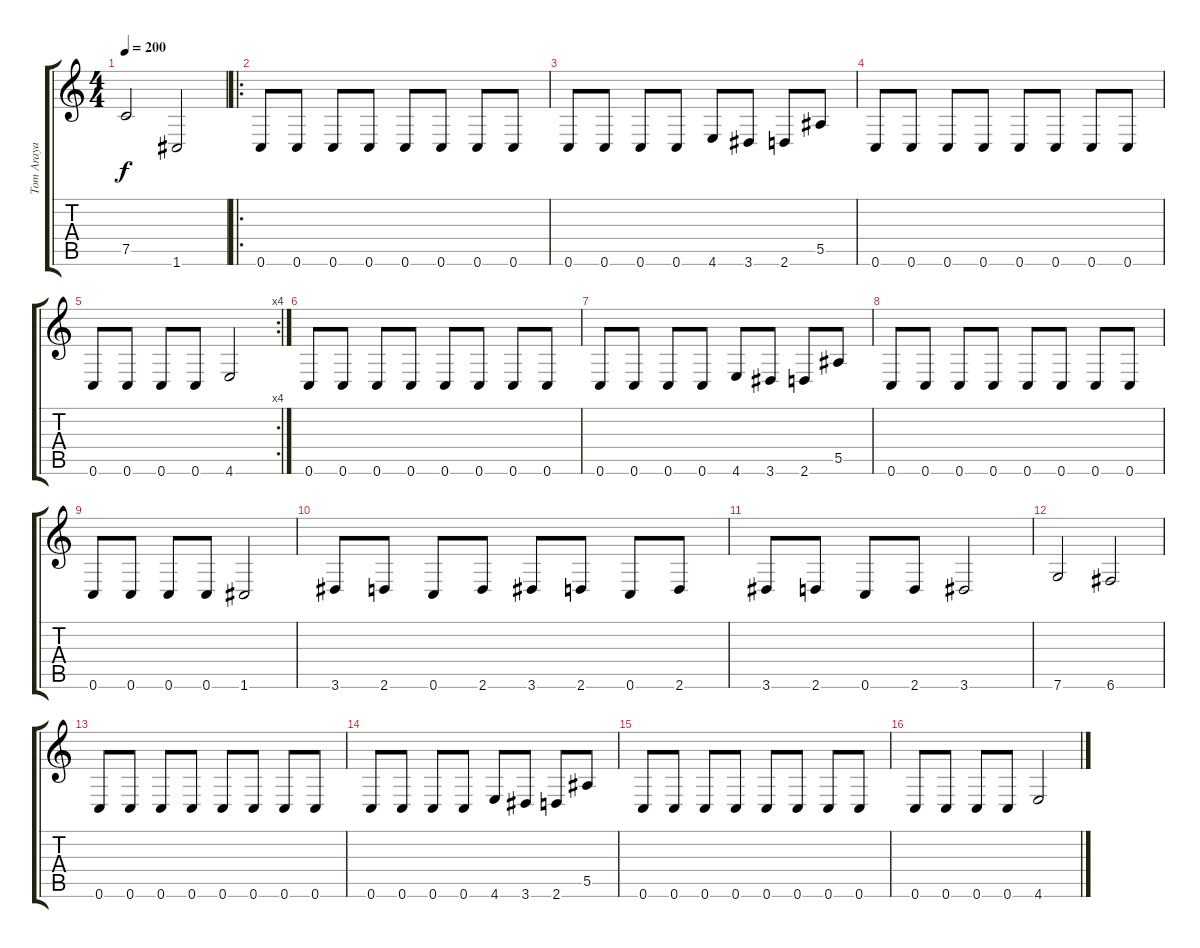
\track ("Tom Araya" "Tom Araya") {instrument electricbasspick}
\staff {score tabs}
\tuning (C4 G3 Eb3 Bb2 F2 C2) {hide}
\ts (4 4)
\tempo 200
\clef g2
\ks c
7.5.2{dy f} 1.6.2 |
\ro
0.6.8 0.6.8 0.6.8 0.6.8 0.6.8 0.6.8 0.6.8 0.6.8 |
0.6.8 0.6.8 0.6.8 0.6.8 4.6.8 3.6.8 2.6.8 5.5.8 |
0.6.8 0.6.8 0.6.8 0.6.8 0.6.8 0.6.8 0.6.8 0.6.8 |
\rc 4
0.6.8 0.6.8 0.6.8 0.6.8 4.6.2 |
0.6.8 0.6.8 0.6.8 0.6.8 0.6.8 0.6.8 0.6.8 0.6.8 |
0.6.8 0.6.8 0.6.8 0.6.8 4.6.8 3.6.8 2.6.8 5.5.8 |
0.6.8 0.6.8 0.6.8 0.6.8 0.6.8 0.6.8 0.6.8 0.6.8 |
0.6.8 0.6.8 0.6.8 0.6.8 1.6.2 |
3.6.8 2.6.8 0.6.8 2.6.8 3.6.8 2.6.8 0.6.8 2.6.8 |
3.6.8 2.6.8 0.6.8 2.6.8 3.6.2 |
7.6.2 6.6.2 |
0.6.8 0.6.8 0.6.8 0.6.8 0.6.8 0.6.8 0.6.8 0.6.8 |
0.6.8 0.6.8 0.6.8 0.6.8 4.6.8 3.6.8 2.6.8 5.5.8 |
0.6.8 0.6.8 0.6.8 0.6.8 0.6.8 0.6.8 0.6.8 0.6.8 |
0.6.8 0.6.8 0.6.8 0.6.8 4.6.2
